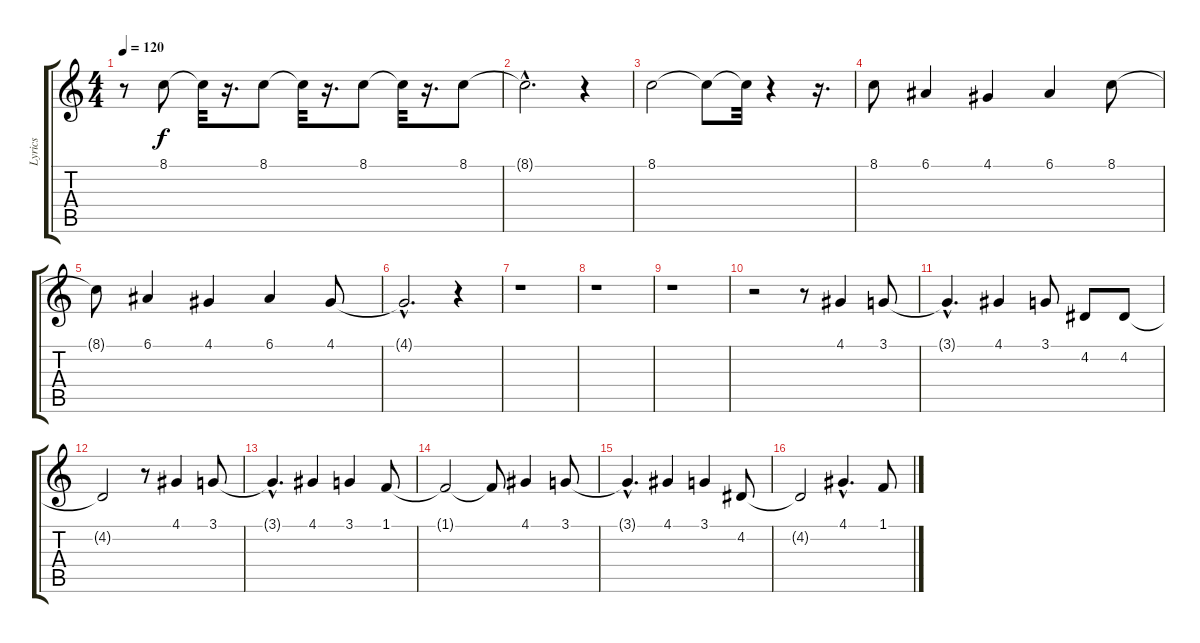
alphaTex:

\track ("Lyrics" "Lyrics") {instrument lead2sawtooth}
\staff {score tabs}
\tuning (E4 B3 G3 D3 A2 E2) {hide}
\ts (4 4)
\tempo 120
\clef g2
\ks c
r.8{dy f} 8.1.8 8.1{t}.32 r.16{d} 8.1.8 8.1{t}.32 r.16{d} 8.1.8 8.1{t}.32 r.16{d} 8.1.8 |
8.1{hac t}.2{d} r.4 |
8.1.2 8.1{t}.8 8.1{t}.32 r.4 r.16{d} |
8.1.8 6.1.4 4.1.4 6.1.4 8.1.8 |
8.1{t}.8 6.1.4 4.1.4 6.1.4 4.1.8 |
4.1{hac t}.2{d} r.4 |
r.1 |
r.1 |
r.1 |
r.2 r.8 4.1.4 3.1.8 |
3.1{hac t}.4{d} 4.1.4 3.1.8 4.2.8 4.2.8 |
4.2{t}.2 r.8 4.1.4 3.1.8 |
3.1{hac t}.4{d} 4.1.4 3.1.4 1.1.8 |
1.1{t}.2 1.1{t}.8 4.1.4 3.1.8 |
3.1{hac t}.4{d} 4.1.4 3.1.4 4.2.8 |
4.2{t}.2 4.1{hac}.4{d} 1.1.8
